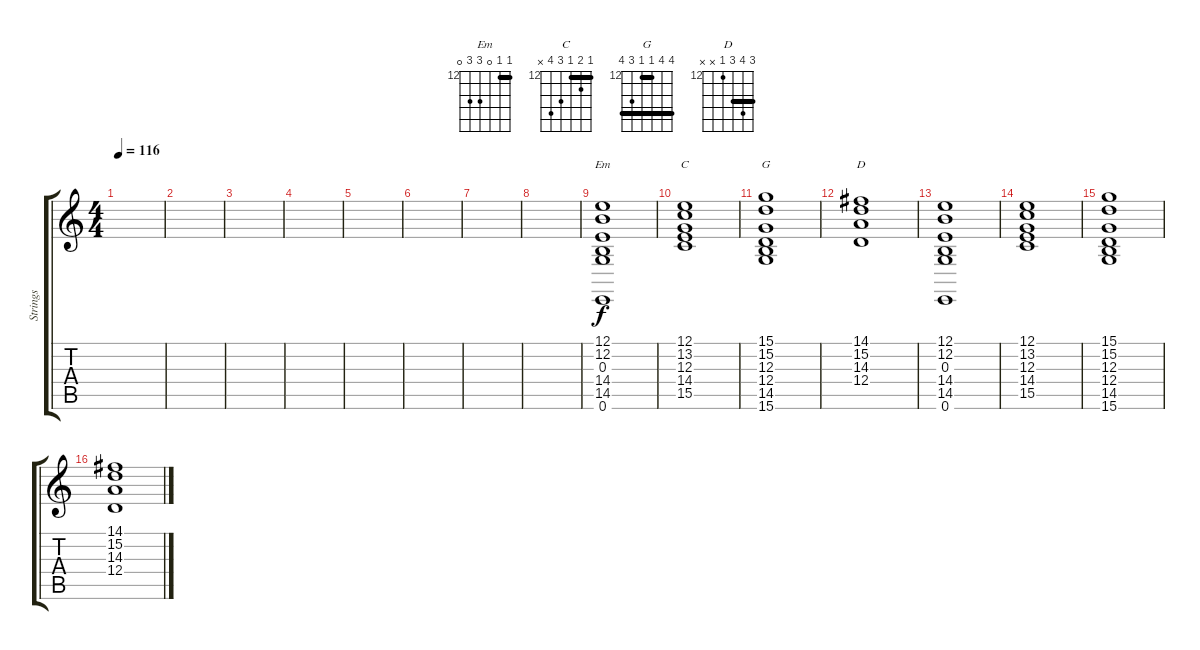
\track ("Strings" "Strings") {instrument stringensemble1}
\staff {score tabs}
\tuning (E4 B3 G3 D3 A2 E2) {hide}
\chord ("Em" 12 12 0 14 14 0) {firstfret 12 barre 12}
\chord ("C" 12 13 12 14 15 x) {firstfret 12 barre 12}
\chord ("G" 15 15 12 12 14 15) {firstfret 12 barre (12 15)}
\chord ("D" 14 15 14 12 x x) {firstfret 12 barre 14}
\ts (4 4)
\tempo 116
\clef g2
\ks c
|
|
|
|
|
|
|
|
(12.1 12.2 0.3 14.4 14.5 0.6).1{ch "Em"} |
(12.1 13.2 12.3 14.4 15.5).1{ch "C"} |
(15.1 15.2 12.3 12.4 14.5 15.6).1{ch "G"} |
(14.1 15.2 14.3 12.4).1{ch "D"} |
(12.1 12.2 0.3 14.4 14.5 0.6).1 |
(12.1 13.2 12.3 14.4 15.5).1 |
(15.1 15.2 12.3 12.4 14.5 15.6).1 |
(14.1 15.2 14.3 12.4).1
